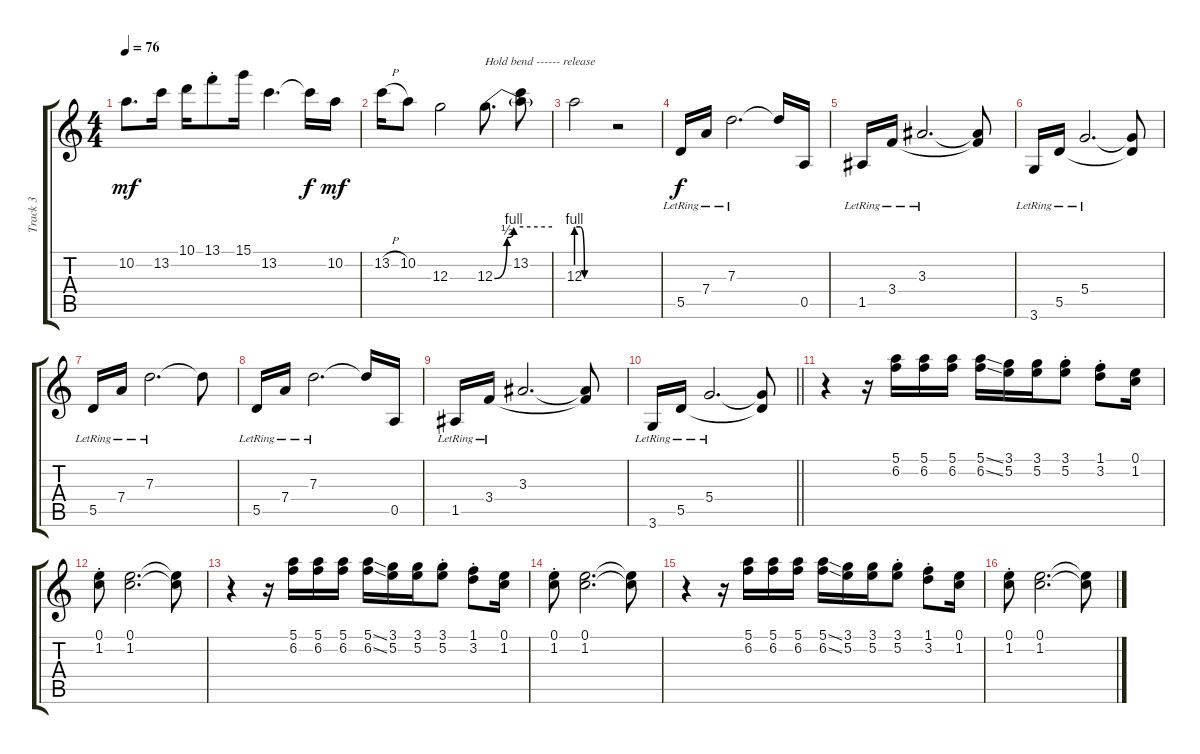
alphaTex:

\track ("Track 3" "Track 3") {instrument acousticguitarsteel}
\staff {score tabs}
\tuning (E4 B3 G3 D3 A2 E2) {hide}
\ts (4 4)
\tempo 76
\clef g2
\ks c
10.2.8{d dy mf} 13.2.16 10.1.16 13.1{st}.8 15.1.16 13.2.4{d} 13.2{t}.16{dy f} 10.2.16{dy mf} |
13.2{h}.16 10.2.8 12.3.2 12.3{be (custom 0 0 13 2 20 4 60 4)}.8{d txt "Hold bend ------ release"} (13.2 12.3{t}).8 |
12.3{be (custom 0 4 7 4 15 0 30 0 60 0)}.2 r.2 |
5.5{lr}.16{dy f volume 10 instrument acousticguitarsteel} 7.4{lr}.16 7.3{lr}.2{d} 7.3{t}.16 0.5.16 |
1.5{lr}.16 3.4{lr}.16 3.3{lr}.2{d} (3.3{t} 3.4{t}).8 |
3.6{lr}.16 5.5{lr}.16 5.4{lr}.2{d} (5.4{t} 5.5{t}).8 |
5.5{lr}.16 7.4{lr}.16 7.3{lr}.2{d} 7.3{t}.8 |
5.5{lr}.16 7.4{lr}.16 7.3{lr}.2{d} 7.3{t}.16 0.5.16 |
1.5{lr}.16 3.4{lr}.16 3.3.2{d} (3.3{t} 3.4{t}).8 |
\barLineRight lightlight
3.6{lr}.16 5.5{lr}.16 5.4{lr}.2{d} (5.4{t} 5.5{t}).8 |
r.4 r.16 (5.1 6.2).16 (5.1 6.2).16 (5.1 6.2).16 (5.1{ss} 6.2{ss}).16 (3.1 5.2).16 (3.1 5.2).16 (3.1{st} 5.2{st}).8 (1.1{st} 3.2{st}).8 (0.1 1.2).16 |
(0.1{st} 1.2{st}).8 (0.1 1.2).2{d} (0.1{t} 1.2{t}).8 |
r.4 r.16 (5.1 6.2).16 (5.1 6.2).16 (5.1 6.2).16 (5.1{ss} 6.2{ss}).16 (3.1 5.2).16 (3.1 5.2).16 (3.1{st} 5.2{st}).8 (1.1{st} 3.2{st}).8 (0.1 1.2).16 |
(0.1{st} 1.2{st}).8 (0.1 1.2).2{d} (0.1{t} 1.2{t}).8 |
r.4 r.16 (5.1 6.2).16 (5.1 6.2).16 (5.1 6.2).16 (5.1{ss} 6.2{ss}).16 (3.1 5.2).16 (3.1 5.2).16 (3.1{st} 5.2{st}).8 (1.1{st} 3.2{st}).8 (0.1 1.2).16 |
(0.1{st} 1.2{st}).8 (0.1 1.2).2{d} (0.1{t} 1.2{t}).8
